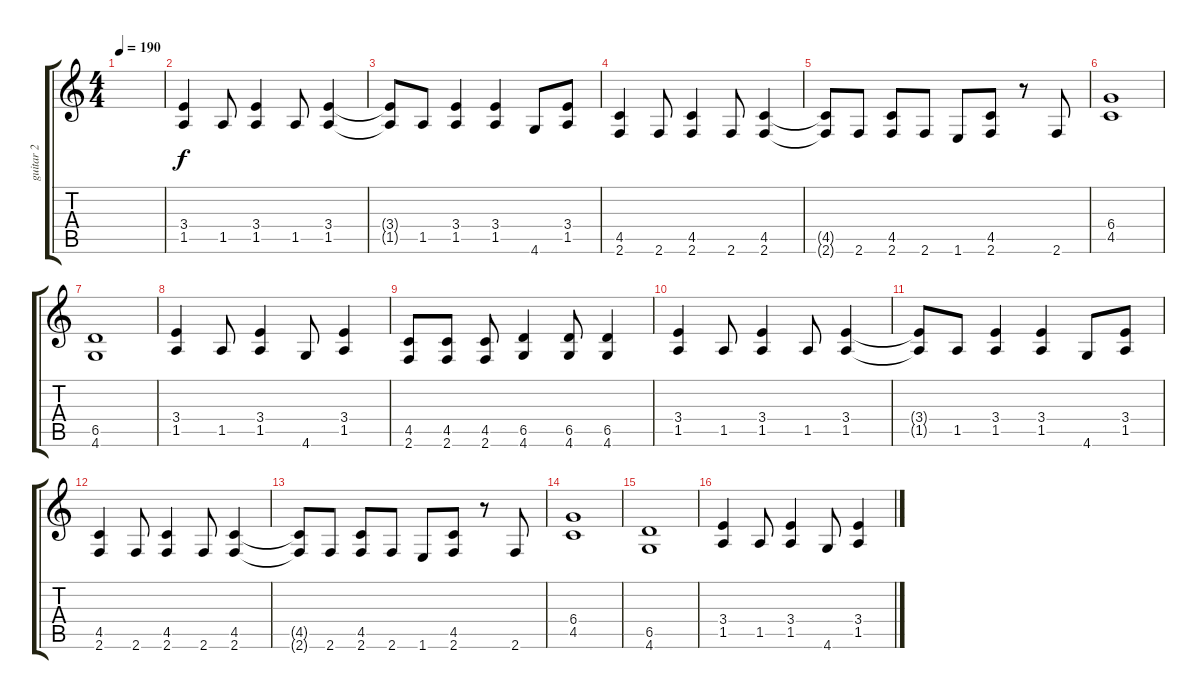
\track ("guitar 2" "guitar 2") {instrument distortionguitar}
\staff {score tabs}
\tuning (Eb4 Bb3 Gb3 Db3 Ab2 Eb2) {hide}
\ts (4 4)
\tempo 190
\clef g2
\ks c
|
(3.4 1.5).4 1.5.8 (3.4 1.5).4 1.5.8 (3.4 1.5).4 |
(3.4{t} 1.5{t}).8 1.5.8 (3.4 1.5).4 (3.4 1.5).4 4.6.8 (3.4 1.5).8 |
(4.5 2.6).4 2.6.8 (4.5 2.6).4 2.6.8 (4.5 2.6).4 |
(4.5{t} 2.6{t}).8 2.6.8 (4.5 2.6).8 2.6.8 1.6.8 (4.5 2.6).8 r.8 2.6.8 |
(6.4 4.5).1 |
(6.5 4.6).1 |
(3.4 1.5).4 1.5.8 (3.4 1.5).4 4.6.8 (3.4 1.5).4 |
(4.5 2.6).8 (4.5 2.6).8 (4.5 2.6).8 (6.5 4.6).4 (6.5 4.6).8 (6.5 4.6).4 |
(3.4 1.5).4 1.5.8 (3.4 1.5).4 1.5.8 (3.4 1.5).4 |
(3.4{t} 1.5{t}).8 1.5.8 (3.4 1.5).4 (3.4 1.5).4 4.6.8 (3.4 1.5).8 |
(4.5 2.6).4 2.6.8 (4.5 2.6).4 2.6.8 (4.5 2.6).4 |
(4.5{t} 2.6{t}).8 2.6.8 (4.5 2.6).8 2.6.8 1.6.8 (4.5 2.6).8 r.8 2.6.8 |
(6.4 4.5).1 |
(6.5 4.6).1 |
(3.4 1.5).4 1.5.8 (3.4 1.5).4 4.6.8 (3.4 1.5).4
